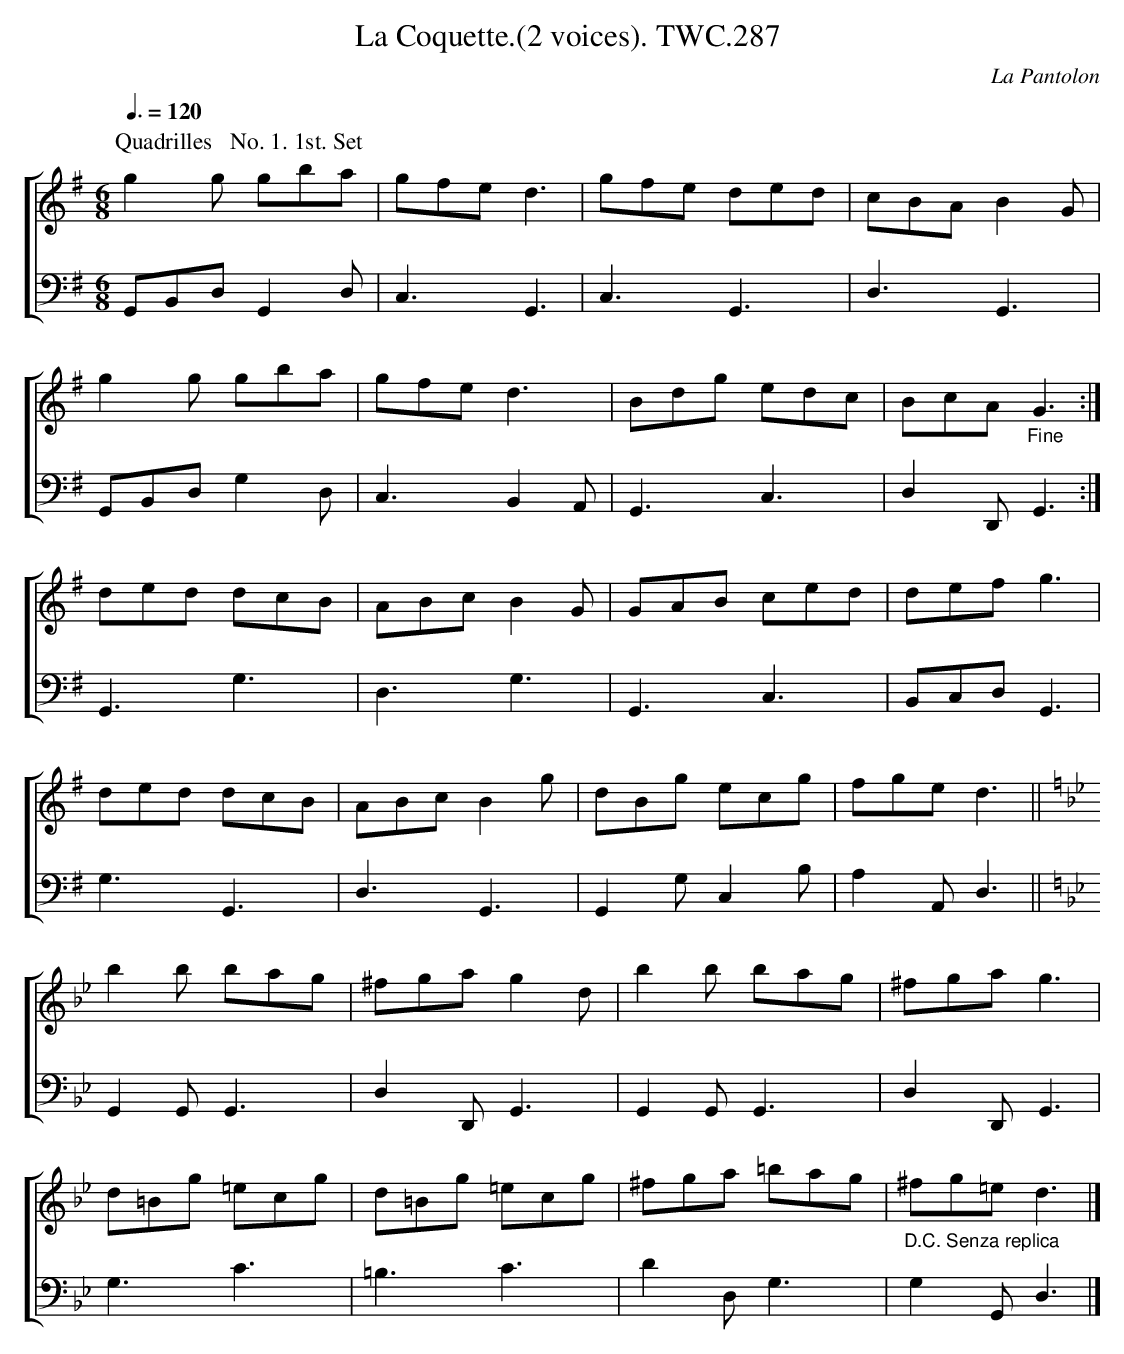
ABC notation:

X:1
T:Coquette.(2 voices). TWC.287, La
L:1/8
C:La Pantolon
%%score [1 2]
M:6/8
Q:3/8=120
K:G
V:1
P:Quadrilles   No. 1. 1st. Set
g2g gba|gfe d3|gfe ded|cBA B2G|
g2g gba|gfe d3|Bdg edc|BcA "_Fine"G3 :|
ded dcB|ABc B2G|GAB ced|def g3|
ded dcB|ABc B2g|dBg ecg|fge d3 ||
K:Bb
b2b bag|^fga g2d|b2b bag|^fga g3|
d=Bg =ecg|d=Bg =ecg|^fga =bag|"_D.C. Senza replica"^fg=e d3 |]
V:2 clef=bass octave=-2
GBd G2d|c3G3|c3G3|d3G3|
GBd g2d|c3 B2A|G3c3|d2D G3:|
G3g3|d3g3|G3c3|Bcd G3|
g3G3|d3G3|G2g c2b|a2A d3||
K:Bb
G2G G3|d2D G3|G2G G3|d2D G3|
g3c'3|=b3c'3|d'2d g3|g2G d3|]
